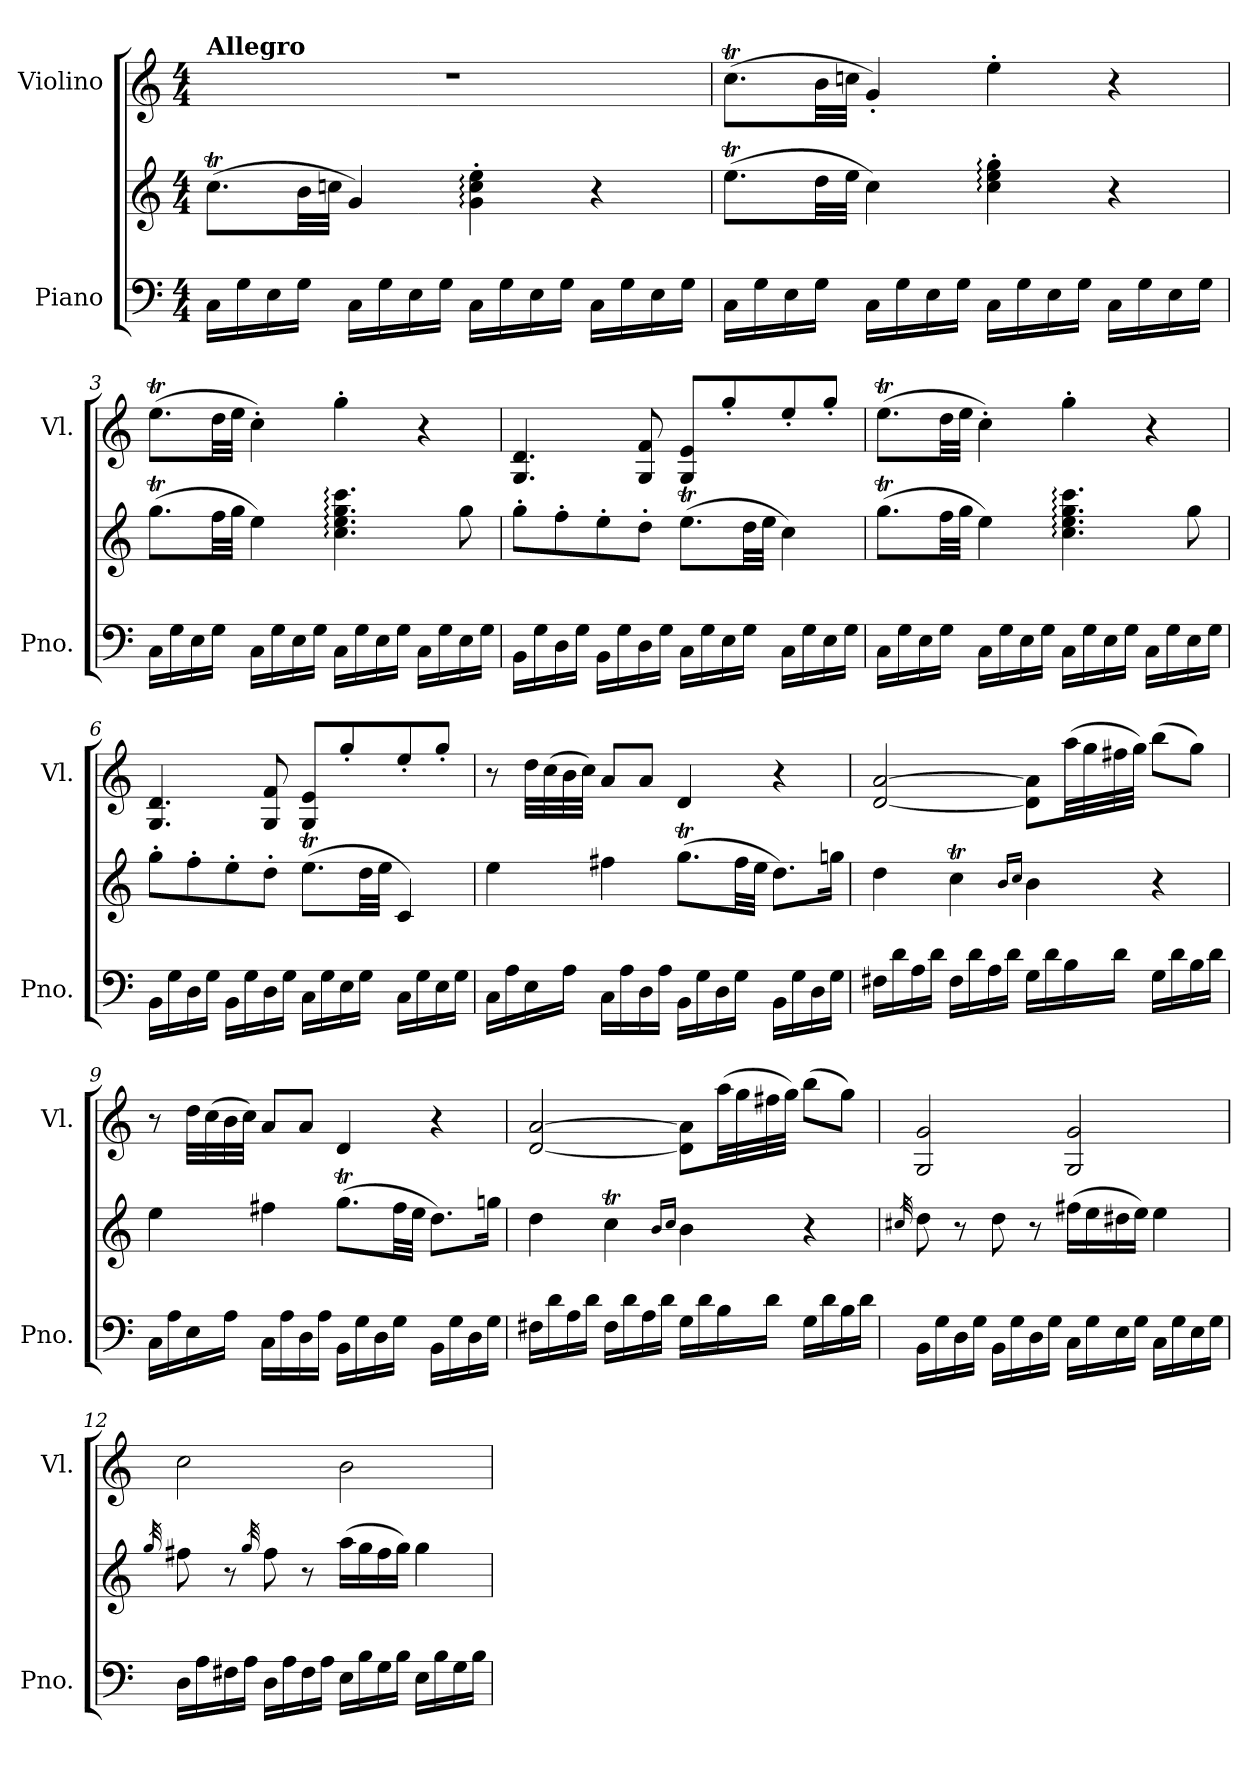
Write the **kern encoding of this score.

**kern	**kern	**kern
*part2	*part2	*part1
*staff3	*staff2	*staff1
*I"Piano	*	*I"Violino
*I'Pno.	*	*I'Vl.
*clefF4	*clefG2	*clefG2
*k[]	*k[]	*k[]
*M4/4	*M4/4	*M4/4
=1	=1	=1
!	!	!LO:TX:a:B:t=Allegro
16C\LL	(>8.ccT\L	1r
16G\	.	.
16E\	.	.
16G\JJ	32bTTT\LL	.
.	32cc\JJJ	.
16C\LL	4g/)	.
16G\	.	.
16E\	.	.
16G\JJ	.	.
16C\LL	4g\:' 4cc\:' 4ee\:'	.
16G\	.	.
16E\	.	.
16G\JJ	.	.
16C\LL	4r	.
16G\	.	.
16E\	.	.
16G\JJ	.	.
=2	=2	=2
16C\LL	(>8.eet\L	(>8.ccT\L
16G\	.	.
16E\	.	.
16G\JJ	32ddTTT\LL	32bTTT\LL
.	32ee\JJJ	32cc\JJJ
16C\LL	4cc\)	4g'/)
16G\	.	.
16E\	.	.
16G\JJ	.	.
16C\LL	4cc\:' 4ee\:' 4gg\:'	4ee'\
16G\	.	.
16E\	.	.
16G\JJ	.	.
16C\LL	4r	4r
16G\	.	.
16E\	.	.
16G\JJ	.	.
!!LO:LB:g=z
=3	=3	=3
16C\LL	(>8.ggT\L	(>8.eet\L
16G\	.	.
16E\	.	.
16G\JJ	32ffTTT\LL	32ddTTT\LL
.	32gg\JJJ	32ee\JJJ
16C\LL	4ee\)	4cc'\)
16G\	.	.
16E\	.	.
16G\JJ	.	.
16C\LL	4.cc\: 4.ee\: 4.gg\: 4.ccc\:	4gg'\
16G\	.	.
16E\	.	.
16G\JJ	.	.
16C\LL	.	4r
16G\	.	.
16E\	8gg\	.
16G\JJ	.	.
=4	=4	=4
16BB\LL	8gg'\L	4.G/ 4.d/
16G\	.	.
16D\	8ff'\	.
16G\JJ	.	.
16BB\LL	8ee'\	.
16G\	.	.
16D\	8dd'\J	8G/ 8f/
16G\JJ	.	.
16C\LL	(>8.eet\L	8G/ 8e/L
16G\	.	.
16E\	.	8gg'/
16G\JJ	32ddTTT\LL	.
.	32ee\JJJ	.
16C\LL	4cc\)	8ee'/
16G\	.	.
16E\	.	8gg'/J
16G\JJ	.	.
!!LO:LB:g=z
=5	=5	=5
16C\LL	(>8.ggT\L	(>8.eet\L
16G\	.	.
16E\	.	.
16G\JJ	32ffTTT\LL	32ddTTT\LL
.	32gg\JJJ	32ee\JJJ
16C\LL	4ee\)	4cc'\)
16G\	.	.
16E\	.	.
16G\JJ	.	.
16C\LL	4.cc\: 4.ee\: 4.gg\: 4.ccc\:	4gg'\
16G\	.	.
16E\	.	.
16G\JJ	.	.
16C\LL	.	4r
16G\	.	.
16E\	8gg\	.
16G\JJ	.	.
=6	=6	=6
16BB\LL	8gg'\L	4.G/ 4.d/
16G\	.	.
16D\	8ff'\	.
16G\JJ	.	.
16BB\LL	8ee'\	.
16G\	.	.
16D\	8dd'\J	8G/ 8f/
16G\JJ	.	.
16C\LL	(>8.eet\L	8G/ 8e/L
16G\	.	.
16E\	.	8gg'/
16G\JJ	32ddTTT\LL	.
.	32ee\JJJ	.
16C\LL	4c/)	8ee'/
16G\	.	.
16E\	.	8gg'/J
16G\JJ	.	.
!!LO:PB:g=z
=7	=7	=7
16C\LL	4ee\	8r
16A\	.	.
16E\	.	32dd\LLL
.	.	(>32cc\
16A\JJ	.	32b\
.	.	32cc\JJJ)
16C\LL	4ff#X\	8a/L
16A\	.	.
16D\	.	8a/J
16A\JJ	.	.
16BB\LL	(>8.ggT\L	4d/
16G\	.	.
16D\	.	.
16G\JJ	32ff#TTT\LL	.
.	32ee\JJJ	.
16BB\LL	8.dd\L)	4r
16G\	.	.
16D\	.	.
16G\JJ	16gg\Jk	.
=8	=8	=8
16F#X\LL	4dd\	[2d/ [2a/
16d\	.	.
16A\	.	.
16d\JJ	.	.
16F#\LL	4ccT\	.
16d\	.	.
16A\	.	.
16d\JJ	.	.
.	16qb/LL	.
.	16qcc/JJ	.
16G\LL	4b\	8d\] 8a\]L
16d\	.	.
16B\	.	(>32aa\LL
.	.	32gg\
16d\JJ	.	32ff#X\
.	.	32gg\JJJ)
16G\LL	4r	(>8bb\L
16d\	.	.
16B\	.	8gg\J)
16d\JJ	.	.
!!LO:LB:g=z
=9	=9	=9
16C\LL	4ee\	8r
16A\	.	.
16E\	.	32dd\LLL
.	.	(>32cc\
16A\JJ	.	32b\
.	.	32cc\JJJ)
16C\LL	4ff#X\	8a/L
16A\	.	.
16D\	.	8a/J
16A\JJ	.	.
16BB\LL	(>8.ggT\L	4d/
16G\	.	.
16D\	.	.
16G\JJ	32ff#TTT\LL	.
.	32ee\JJJ	.
16BB\LL	8.dd\L)	4r
16G\	.	.
16D\	.	.
16G\JJ	16gg\Jk	.
=10	=10	=10
16F#X\LL	4dd\	[2d/ [2a/
16d\	.	.
16A\	.	.
16d\JJ	.	.
16F#\LL	4ccT\	.
16d\	.	.
16A\	.	.
16d\JJ	.	.
.	16qb/LL	.
.	16qcc/JJ	.
16G\LL	4b\	8d\] 8a\]L
16d\	.	.
16B\	.	(>32aa\LL
.	.	32gg\
16d\JJ	.	32ff#X\
.	.	32gg\JJJ)
16G\LL	4r	(>8bb\L
16d\	.	.
16B\	.	8gg\J)
16d\JJ	.	.
!!LO:LB:g=z
=11	=11	=11
.	32qcc#X/	.
16BB\LL	8dd\	2G/ 2g/
16G\	.	.
16D\	8r	.
16G\JJ	.	.
16BB\LL	8dd\	.
16G\	.	.
16D\	8r	.
16G\JJ	.	.
16C\LL	(>16ff#X\LL	2G/ 2g/
16G\	16ee\	.
16E\	16dd#X\	.
16G\JJ	16ee\JJ)	.
16C\LL	4ee\	.
16G\	.	.
16E\	.	.
16G\JJ	.	.
=12	=12	=12
.	32qgg/	.
16D\LL	8ff#X\	2cc\
16A\	.	.
16F#X\	8r	.
16A\JJ	.	.
.	32qgg/	.
16D\LL	8ff#\	.
16A\	.	.
16F#\	8r	.
16A\JJ	.	.
16E\LL	(>16aa\LL	2b\
16B\	16gg\	.
16G\	16ff#\	.
16B\JJ	16gg\JJ)	.
16E\LL	4gg\	.
16B\	.	.
16G\	.	.
16B\JJ	.	.
=	=	=
*-	*-	*-
